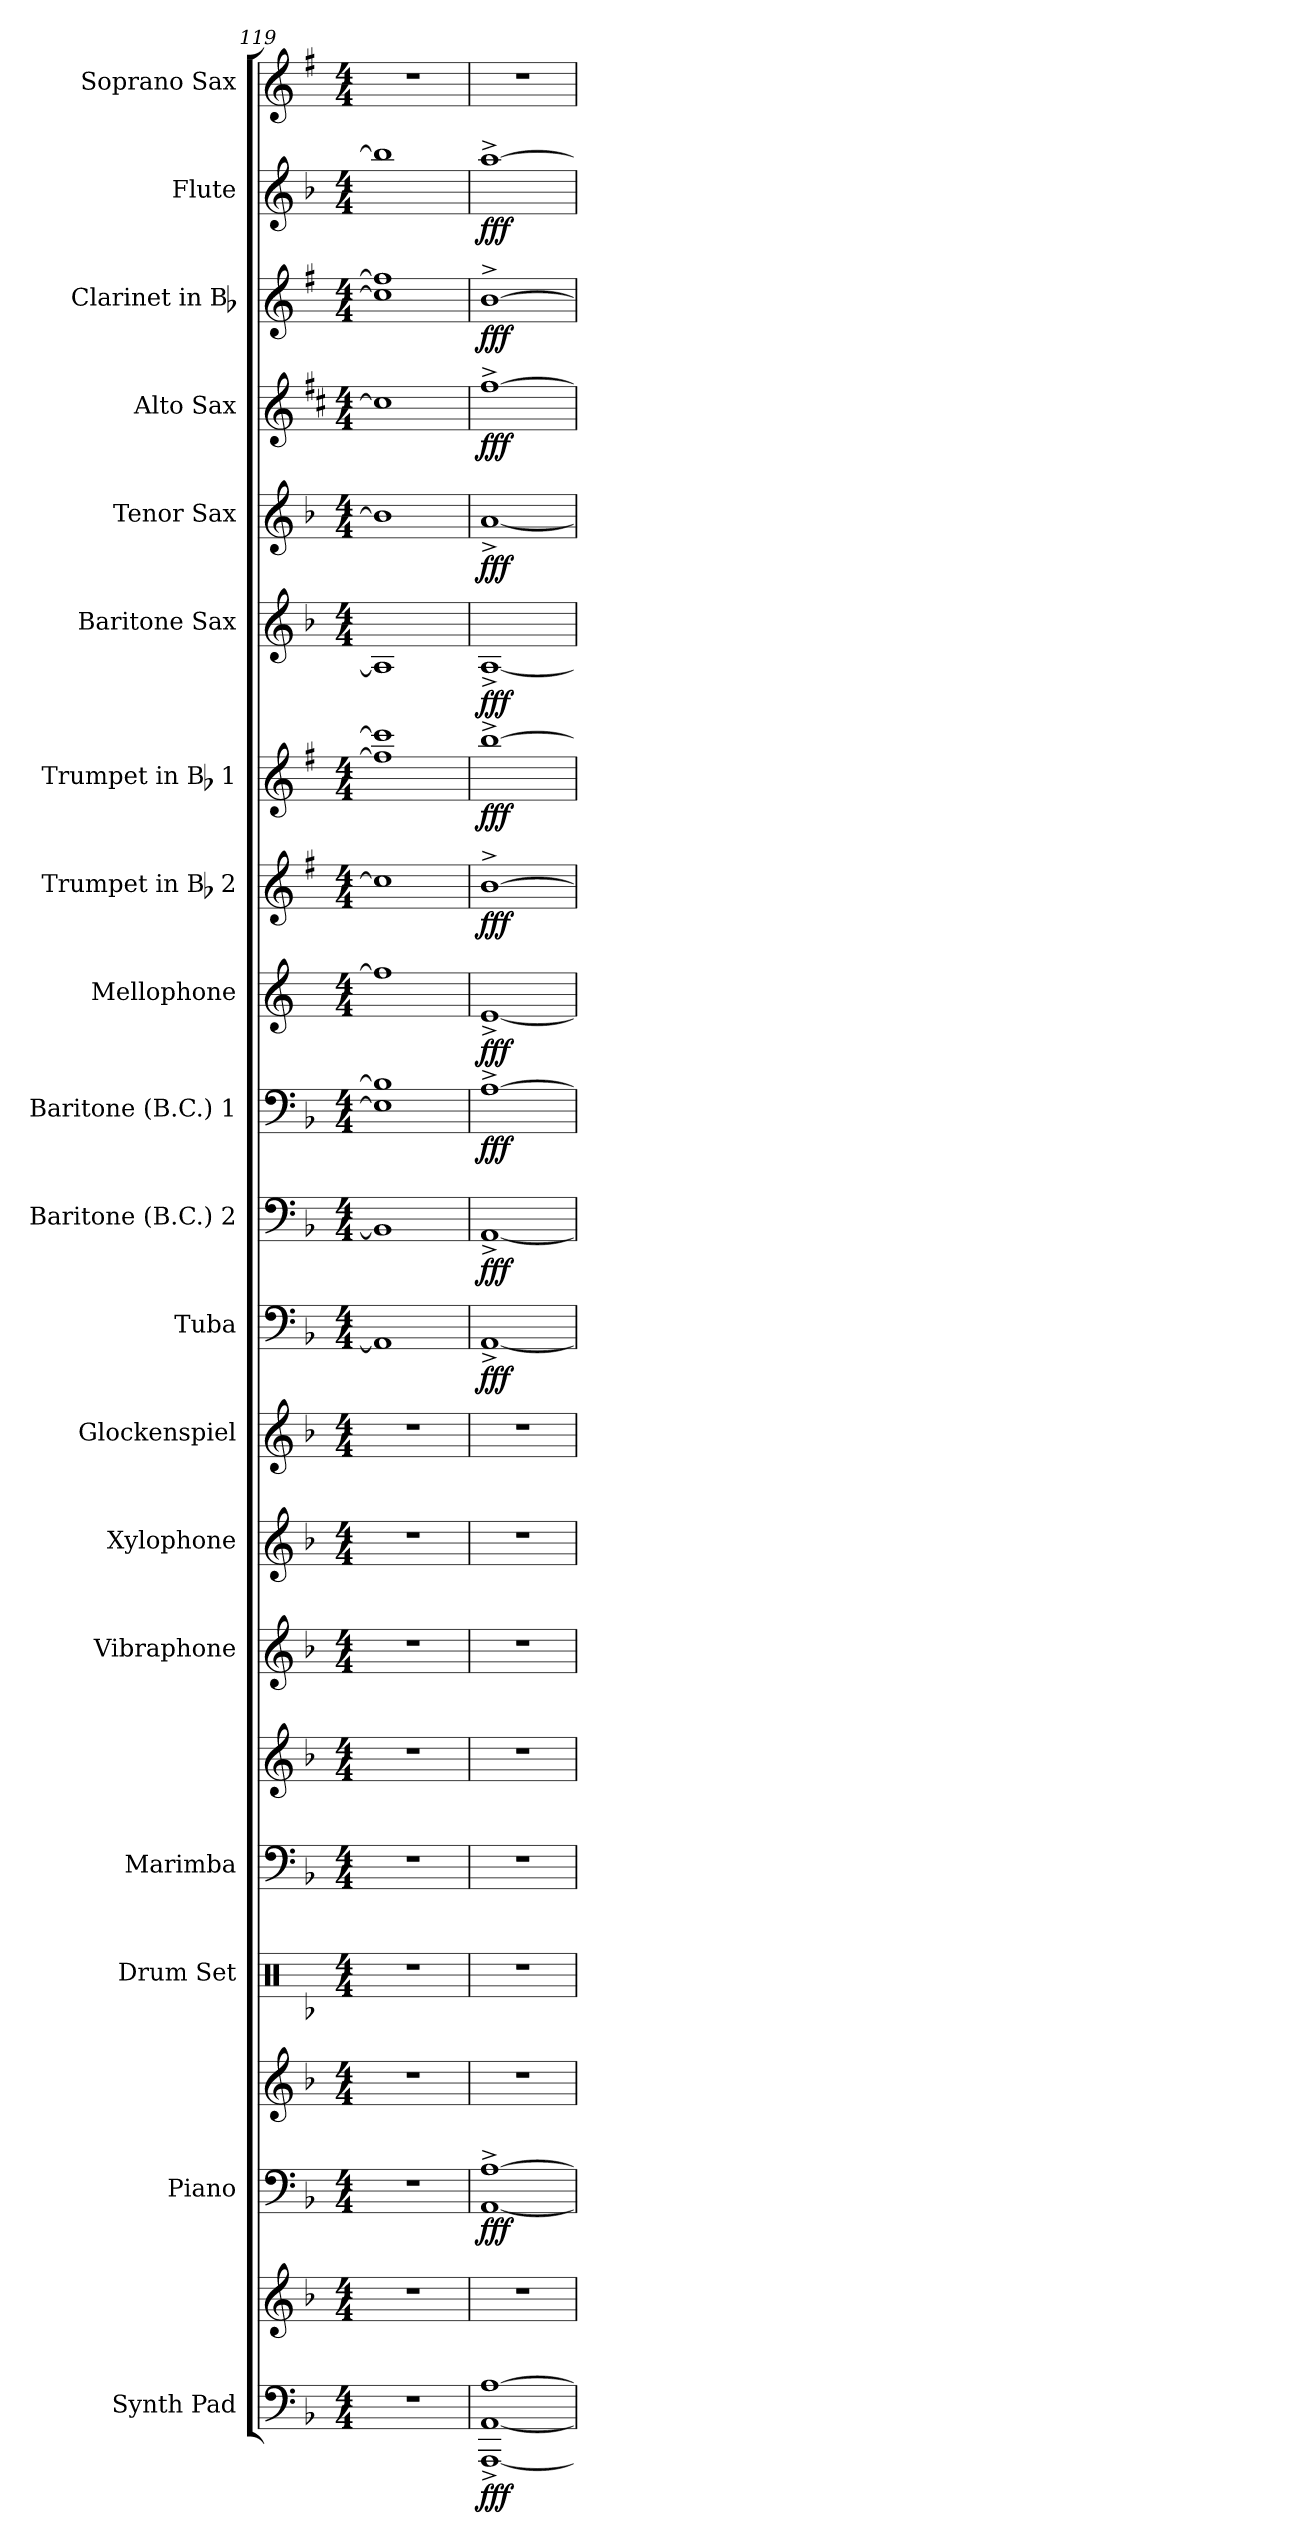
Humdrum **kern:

**kern	**kern	**dynam	**kern	**kern	**dynam	**kern	**kern	**kern	**kern	**kern	**kern	**kern	**dynam	**kern	**dynam	**kern	**dynam	**kern	**dynam	**kern	**dynam	**kern	**dynam	**kern	**dynam	**kern	**dynam	**kern	**dynam	**kern	**dynam	**kern	**dynam	**kern
*part19	*part19	*part19	*part18	*part18	*part18	*part17	*part16	*part16	*part15	*part14	*part13	*part12	*part12	*part11	*part11	*part10	*part10	*part9	*part9	*part8	*part8	*part7	*part7	*part6	*part6	*part5	*part5	*part4	*part4	*part3	*part3	*part2	*part2	*part1
*staff22	*staff21	*staff21/22	*staff20	*staff19	*staff19/20	*staff18	*staff17	*staff16	*staff15	*staff14	*staff13	*staff12	*staff12	*staff11	*staff11	*staff10	*staff10	*staff9	*staff9	*staff8	*staff8	*staff7	*staff7	*staff6	*staff6	*staff5	*staff5	*staff4	*staff4	*staff3	*staff3	*staff2	*staff2	*staff1
*I"Synth Pad	*	*	*I"Piano	*	*	*I"Drum Set	*I"Marimba	*	*I"Vibraphone	*I"Xylophone	*I"Glockenspiel	*I"Tuba	*	*I"Baritone (B.C.) 2	*	*I"Baritone (B.C.) 1	*	*I"Mellophone	*	*I"Trumpet in Bb 2	*	*I"Trumpet in Bb 1	*	*I"Baritone Sax	*	*I"Tenor Sax	*	*I"Alto Sax	*	*I"Clarinet in Bb	*	*I"Flute	*	*I"Soprano Sax
*I'Pad	*	*	*I'Pno.	*	*	*I'D. S.	*I'Mrb.	*	*I'Vib.	*I'Xyl.	*I'Glk.	*I'Tuba	*	*I'Bar. 2	*	*I'Bar. 1	*	*I'Mello.	*	*	*	*	*	*I'B. Sx.	*	*I'T. Sx.	*	*I'A. Sx.	*	*	*	*I'Fl.	*	*I'S. Sx.
*clefF4	*clefG2	*	*clefF4	*clefG2	*	*clefX	*clefF4	*clefG2	*clefG2	*clefG2	*clefG2	*clefF4	*	*clefF4	*	*clefF4	*	*clefG2	*	*clefG2	*	*clefG2	*	*clefG2	*	*clefG2	*	*clefG2	*	*clefG2	*	*clefG2	*	*clefG2
*	*	*	*	*	*	*	*	*	*	*ITrd-7c-12	*ITrd-14c-24	*	*	*	*	*	*	*ITrd4c7	*	*ITrd1c2	*	*ITrd1c2	*	*ITrd12c21	*	*ITrd8c14	*	*ITrd5c9	*	*ITrd1c2	*	*	*	*ITrd1c2
*k[b-]	*k[b-]	*	*k[b-]	*k[b-]	*	*k[b-]	*k[b-]	*k[b-]	*k[b-]	*k[b-]	*k[b-]	*k[b-]	*	*k[b-]	*	*k[b-]	*	*k[b-]	*	*k[b-]	*	*k[b-]	*	*k[b-]	*	*k[b-]	*	*k[b-]	*	*k[b-]	*	*k[b-]	*	*k[b-]
*F:	*F:	*	*F:	*F:	*	*F:	*F:	*F:	*F:	*F:	*F:	*F:	*	*F:	*	*F:	*	*F:	*	*F:	*	*F:	*	*F:	*	*F:	*	*F:	*	*F:	*	*F:	*	*F:
*M4/4	*M4/4	*	*M4/4	*M4/4	*	*M4/4	*M4/4	*M4/4	*M4/4	*M4/4	*M4/4	*M4/4	*	*M4/4	*	*M4/4	*	*M4/4	*	*M4/4	*	*M4/4	*	*M4/4	*	*M4/4	*	*M4/4	*	*M4/4	*	*M4/4	*	*M4/4
=119	=119	=119	=119	=119	=119	=119	=119	=119	=119	=119	=119	=119	=119	=119	=119	=119	=119	=119	=119	=119	=119	=119	=119	=119	=119	=119	=119	=119	=119	=119	=119	=119	=119	=119
1r	1r	.	1r	1r	.	1r	1r	1r	1r	1r	1r	1AA]	.	1BB-]	.	1E] 1B-]	.	1b-]	.	1b-]	.	1ee] 1bb-]	.	1AA]	.	1B-]	.	1e]	.	1b-] 1ee]	.	1bb-]	.	1r
!!LO:PB:g=z
=120	=120	=120	=120	=120	=120	=120	=120	=120	=120	=120	=120	=120	=120	=120	=120	=120	=120	=120	=120	=120	=120	=120	=120	=120	=120	=120	=120	=120	=120	=120	=120	=120	=120	=120
!	!	!LO:DY:b=2	!	!	!LO:DY:b=2	!	!	!	!	!	!	!	!LO:DY:b	!	!LO:DY:b	!	!LO:DY:b	!	!LO:DY:b	!	!LO:DY:b	!	!LO:DY:b	!	!LO:DY:b	!	!LO:DY:b	!	!LO:DY:b	!	!LO:DY:b	!	!LO:DY:b	!
[1AAA^ [1AA^ [1A^	1r	fff	[1AA^ [1A^	1r	fff	1r	1r	1r	1r	1r	1r	[1AA^	fff	[1AA^	fff	[1A^	fff	[1A^	fff	[1a^	fff	[1aa^	fff	[1AA^	fff	[1A^	fff	[1a^	fff	[1a^	fff	[1aa^	fff	1r
=	=	=	=	=	=	=	=	=	=	=	=	=	=	=	=	=	=	=	=	=	=	=	=	=	=	=	=	=	=	=	=	=	=	=
*-	*-	*-	*-	*-	*-	*-	*-	*-	*-	*-	*-	*-	*-	*-	*-	*-	*-	*-	*-	*-	*-	*-	*-	*-	*-	*-	*-	*-	*-	*-	*-	*-	*-	*-
